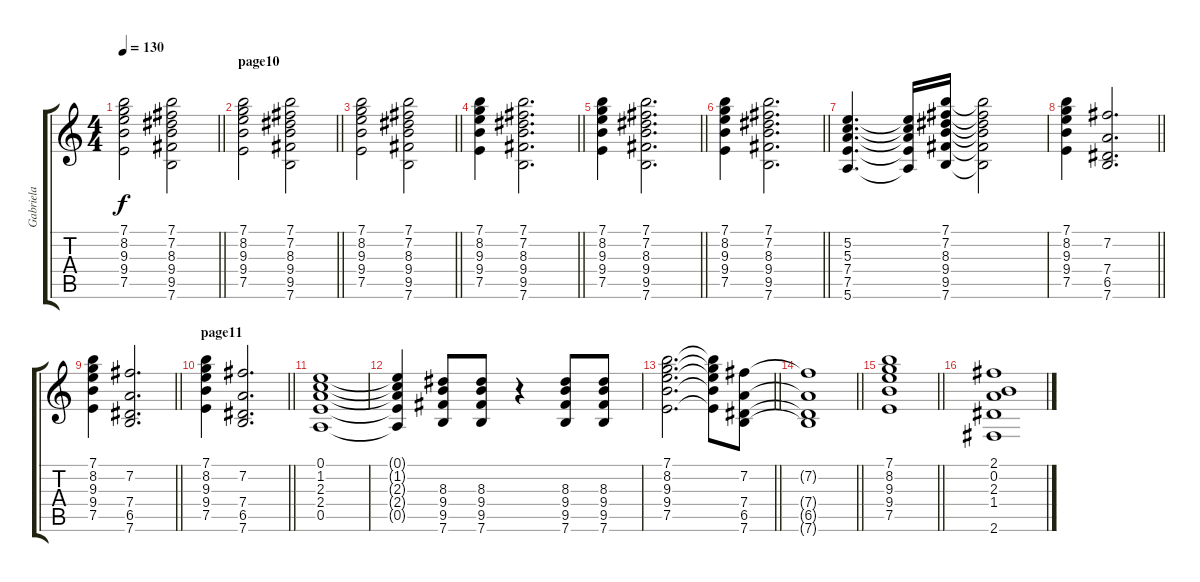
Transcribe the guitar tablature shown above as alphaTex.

\track ("Gabriela" "Gabriela") {instrument acousticguitarsteel}
\staff {score tabs}
\tuning (E4 B3 G3 D3 A2 E2) {hide}
\ts (4 4)
\tempo 130
\clef g2
\barLineRight lightlight
\ks c
(7.1 8.2 9.3 9.4 7.5).2{dy f} (7.1 7.2 8.3 9.4 9.5 7.6).2 |
\section ("" "page10")
\barLineRight lightlight
(7.1 8.2 9.3 9.4 7.5).2 (7.1 7.2 8.3 9.4 9.5 7.6).2 |
\barLineRight lightlight
(7.1 8.2 9.3 9.4 7.5).2 (7.1 7.2 8.3 9.4 9.5 7.6).2 |
\barLineRight lightlight
(7.1 8.2 9.3 9.4 7.5).4 (7.1 7.2 8.3 9.4 9.5 7.6).2{d} |
\barLineRight lightlight
(7.1 8.2 9.3 9.4 7.5).4 (7.1 7.2 8.3 9.4 9.5 7.6).2{d} |
\barLineRight lightlight
(7.1 8.2 9.3 9.4 7.5).4 (7.1 7.2 8.3 9.4 9.5 7.6).2{d} |
(5.2 5.3 7.4 7.5 5.6).4{d} (5.2{t} 5.3{t} 7.4{t} 7.5{t} 5.6{t}).16 (7.1 7.2 8.3 9.4 9.5 7.6).16 (7.1{t} 7.2{t} 8.3{t} 9.4{t} 9.5{t} 7.6{t}).2 |
\barLineRight lightlight
(7.1 8.2 9.3 9.4 7.5).4 (7.2 7.4 6.5 7.6).2{d} |
\barLineRight lightlight
(7.1 8.2 9.3 9.4 7.5).4 (7.2 7.4 6.5 7.6).2{d} |
\section ("" "page11")
\barLineRight lightlight
(7.1 8.2 9.3 9.4 7.5).4 (7.2 7.4 6.5 7.6).2{d} |
(0.1 1.2 2.3 2.4 0.5).1 |
(0.1{t} 1.2{t} 2.3{t} 2.4{t} 0.5{t}).4 (8.3 9.4 9.5 7.6).8 (8.3 9.4 9.5 7.6).8 r.4 (8.3 9.4 9.5 7.6).8 (8.3 9.4 9.5 7.6).8 |
\barLineRight lightlight
(7.1 8.2 9.3 9.4 7.5).2{d} (7.1{t} 8.2{t} 9.3{t} 9.4{t} 7.5{t}).8 (7.2 7.4 6.5 7.6).8 |
\barLineRight lightlight
(7.2{t} 7.4{t} 6.5{t} 7.6{t}).1 |
\barLineRight lightlight
(7.1 8.2 9.3 9.4 7.5).1 |
(2.1 0.2 2.3 1.4 2.6).1
